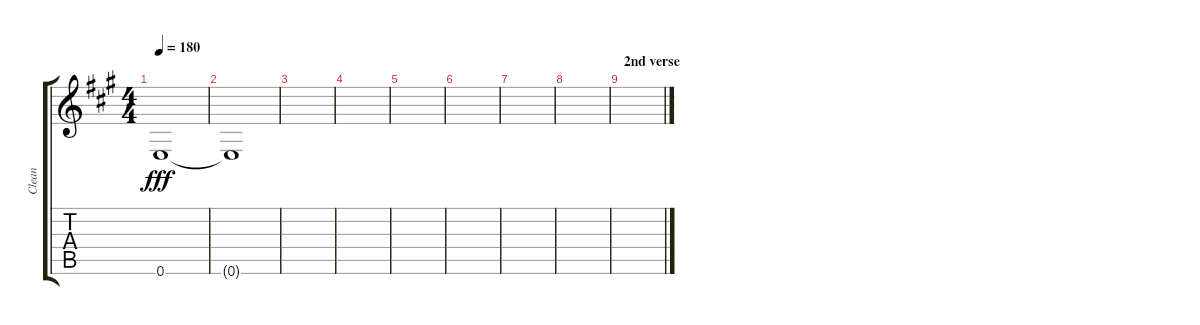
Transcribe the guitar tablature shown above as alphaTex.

\track ("Clean" "Clean") {instrument electricguitarclean}
\staff {score tabs}
\tuning (E4 B3 G3 D3 A2 E2) {hide}
\ts (4 4)
\tempo 180
\clef g2
\ks a
0.6.1{dy fff} |
0.6{t}.1 |
|
|
|
|
|
|
\section ("" "2nd verse")
